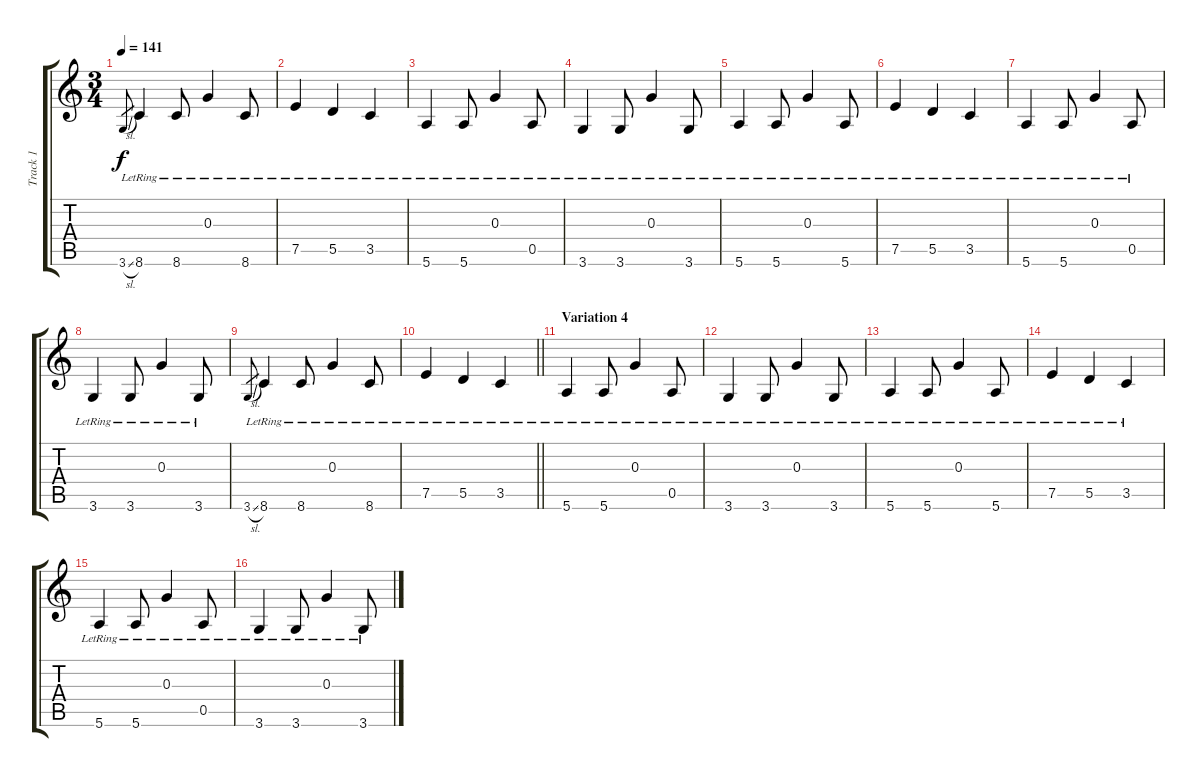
\track ("Track 1" "Track 1") {instrument electricguitarjazz}
\staff {score tabs}
\tuning (E4 B3 G3 D3 A2 E2) {hide}
\ts (3 4)
\tempo 141
\clef g2
\ks c
3.6{sl}.8{gr dy f} 8.6{lr}.4 8.6{lr}.8 0.3{lr}.4 8.6{lr}.8 |
7.5{lr}.4 5.5{lr}.4 3.5{lr}.4 |
5.6{lr}.4 5.6{lr}.8 0.3{lr}.4 0.5{lr}.8 |
3.6{lr}.4 3.6{lr}.8 0.3{lr}.4 3.6{lr}.8 |
5.6{lr}.4 5.6{lr}.8 0.3{lr}.4 5.6{lr}.8 |
7.5{lr}.4 5.5{lr}.4 3.5{lr}.4 |
5.6{lr}.4 5.6{lr}.8 0.3{lr}.4 0.5{lr}.8 |
3.6{lr}.4 3.6{lr}.8 0.3{lr}.4 3.6{lr}.8 |
3.6{sl}.8{gr} 8.6{lr}.4 8.6{lr}.8 0.3{lr}.4 8.6{lr}.8 |
\barLineRight lightlight
7.5{lr}.4 5.5{lr}.4 3.5{lr}.4 |
\section ("" "Variation 4")
5.6{lr}.4 5.6{lr}.8 0.3{lr}.4 0.5{lr}.8 |
3.6{lr}.4 3.6{lr}.8 0.3{lr}.4 3.6{lr}.8 |
5.6{lr}.4 5.6{lr}.8 0.3{lr}.4 5.6{lr}.8 |
7.5{lr}.4 5.5{lr}.4 3.5{lr}.4 |
5.6{lr}.4 5.6{lr}.8 0.3{lr}.4 0.5{lr}.8 |
3.6{lr}.4 3.6{lr}.8 0.3{lr}.4 3.6{lr}.8
